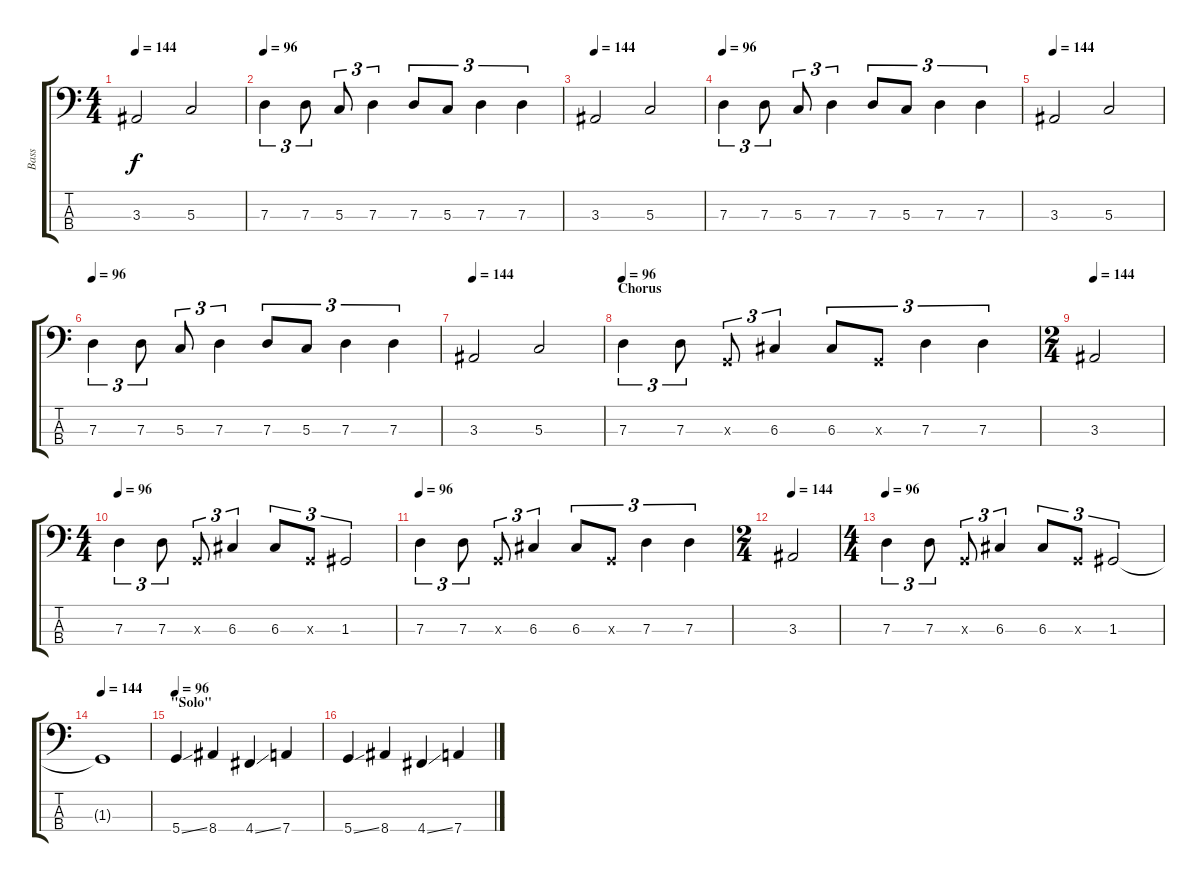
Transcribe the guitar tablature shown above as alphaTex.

\track ("Bass" "Bass") {instrument electricbassfinger}
\staff {score tabs}
\tuning (F2 C2 G1 D1) {hide}
\ts (4 4)
\tempo 144
\clef f4
\ks c
3.3.2{dy f} 5.3.2 |
\tempo 96
7.3.4{tu (3 2)} 7.3.8{tu (3 2)} 5.3.8{tu (3 2)} 7.3.4{tu (3 2)} 7.3.8{tu (3 2)} 5.3.8{tu (3 2)} 7.3.4{tu (3 2)} 7.3.4{tu (3 2)} |
\tempo 144
3.3.2 5.3.2 |
\tempo 96
7.3.4{tu (3 2)} 7.3.8{tu (3 2)} 5.3.8{tu (3 2)} 7.3.4{tu (3 2)} 7.3.8{tu (3 2)} 5.3.8{tu (3 2)} 7.3.4{tu (3 2)} 7.3.4{tu (3 2)} |
\tempo 144
3.3.2 5.3.2 |
\tempo 96
7.3.4{tu (3 2)} 7.3.8{tu (3 2)} 5.3.8{tu (3 2)} 7.3.4{tu (3 2)} 7.3.8{tu (3 2)} 5.3.8{tu (3 2)} 7.3.4{tu (3 2)} 7.3.4{tu (3 2)} |
\tempo 144
3.3.2 5.3.2 |
\section ("" "Chorus")
\tempo 96
7.3.4{tu (3 2)} 7.3.8{tu (3 2)} 0.3{x}.8{tu (3 2)} 6.3.4{tu (3 2)} 6.3.8{tu (3 2)} 0.3{x}.8{tu (3 2)} 7.3.4{tu (3 2)} 7.3.4{tu (3 2)} |
\ts (2 4)
\tempo 144
3.3.2 |
\ts (4 4)
\tempo 96
7.3.4{tu (3 2)} 7.3.8{tu (3 2)} 0.3{x}.8{tu (3 2)} 6.3.4{tu (3 2)} 6.3.8{tu (3 2)} 0.3{x}.8{tu (3 2)} 1.3.2{tu (3 2)} |
\tempo 96
7.3.4{tu (3 2)} 7.3.8{tu (3 2)} 0.3{x}.8{tu (3 2)} 6.3.4{tu (3 2)} 6.3.8{tu (3 2)} 0.3{x}.8{tu (3 2)} 7.3.4{tu (3 2)} 7.3.4{tu (3 2)} |
\ts (2 4)
\tempo 144
3.3.2 |
\ts (4 4)
\tempo 96
7.3.4{tu (3 2)} 7.3.8{tu (3 2)} 0.3{x}.8{tu (3 2)} 6.3.4{tu (3 2)} 6.3.8{tu (3 2)} 0.3{x}.8{tu (3 2)} 1.3.2{tu (3 2)} |
\tempo 144
1.3{t}.1 |
\section ("" "\"Solo\"")
\tempo 96
5.4{ss}.4 8.4.4 4.4{ss}.4 7.4.4 |
5.4{ss}.4 8.4.4 4.4{ss}.4 7.4.4
